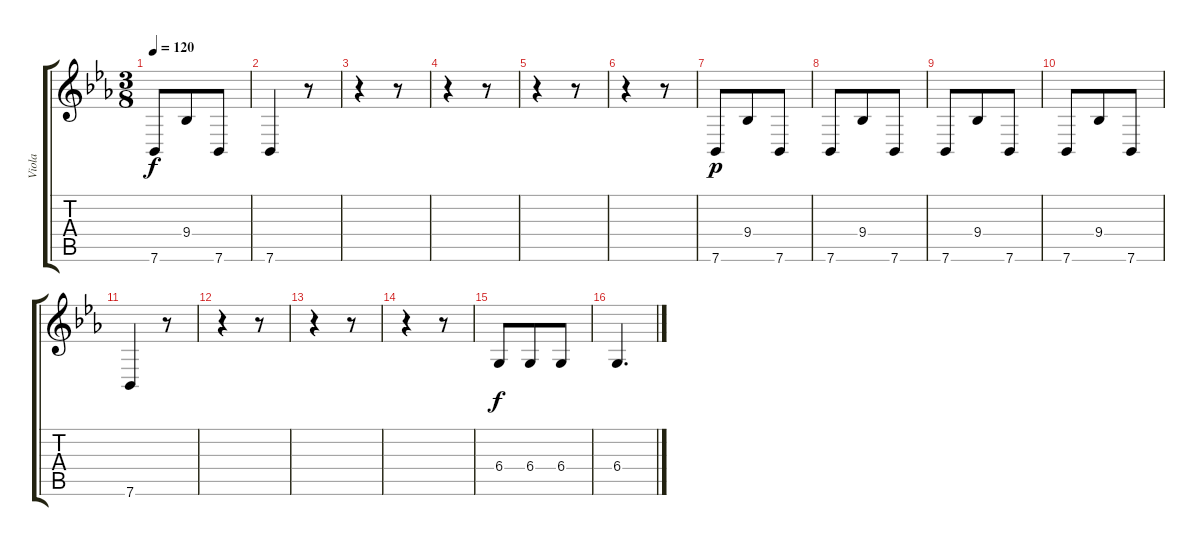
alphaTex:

\track ("Viola" "Viola") {instrument viola}
\staff {score tabs}
\tuning (Eb4 Bb3 Gb3 Db3 Ab2 Eb2) {hide}
\ts (3 8)
\tempo 120
\clef g2
\ks eb
7.6.8{dy f} 9.4.8 7.6.8 |
7.6.4 r.8 |
r.4 r.8 |
r.4 r.8 |
r.4 r.8 |
r.4 r.8 |
7.6.8{dy p} 9.4.8 7.6.8 |
7.6.8 9.4.8 7.6.8 |
7.6.8 9.4.8 7.6.8 |
7.6.8 9.4.8 7.6.8 |
7.6.4 r.8 |
r.4 r.8 |
r.4 r.8 |
r.4 r.8 |
6.4.8{dy f} 6.4.8 6.4.8 |
6.4.4{d}
